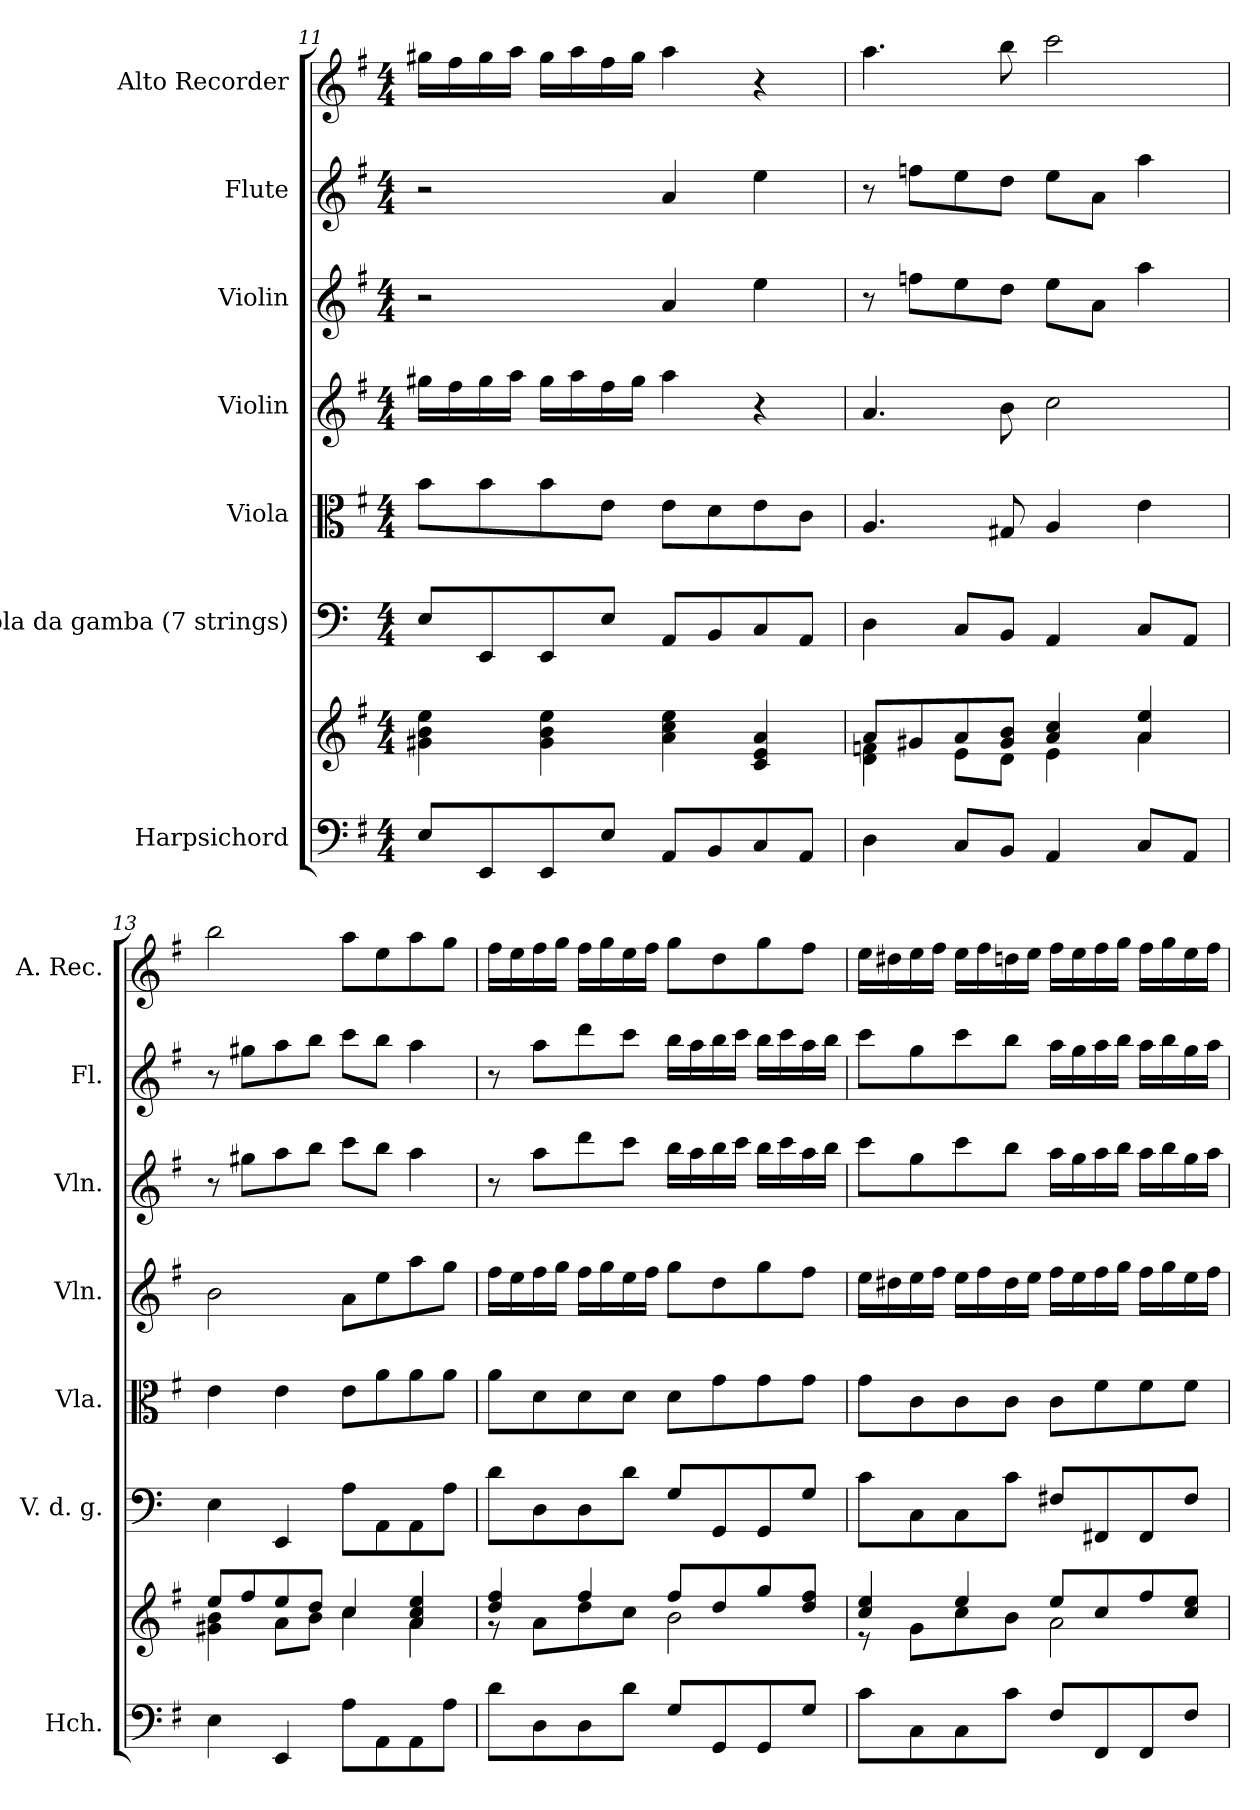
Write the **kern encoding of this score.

**kern	**kern	**kern	**kern	**kern	**kern	**kern	**kern
*part7	*part7	*part6	*part5	*part4	*part3	*part2	*part1
*staff8	*staff7	*staff6	*staff5	*staff4	*staff3	*staff2	*staff1
*I"Harpsichord	*	*I"Viola da gamba (7 strings)	*I"Viola	*I"Violin	*I"Violin	*I"Flute	*I"Alto Recorder
*I'Hch.	*	*I'V. d. g.	*I'Vla.	*I'Vln.	*I'Vln.	*I'Fl.	*I'A. Rec.
!!LO:PB:g=z
*clefF4	*clefG2	*clefF4	*clefC3	*clefG2	*clefG2	*clefG2	*clefG2
*k[f#]	*k[f#]	*k[]	*k[f#]	*k[f#]	*k[f#]	*k[f#]	*k[f#]
*M4/4	*M4/4	*M4/4	*M4/4	*M4/4	*M4/4	*M4/4	*M4/4
=11	=11	=11	=11	=11	=11	=11	=11
8E/L	4g#X\ 4b\ 4ee\	8E/L	8b\L	16gg#X\LL	2r	2r	16gg#X\LL
.	.	.	.	16ff#\	.	.	16ff#\
8EE/	.	8EE/	8b\	16gg#\	.	.	16gg#\
.	.	.	.	16aa\JJ	.	.	16aa\JJ
8EE/	4g#\ 4b\ 4ee\	8EE/	8b\	16gg#\LL	.	.	16gg#\LL
.	.	.	.	16aa\	.	.	16aa\
8E/J	.	8E/J	8e\J	16ff#\	.	.	16ff#\
.	.	.	.	16gg#\JJ	.	.	16gg#\JJ
8AA/L	4a\ 4cc\ 4ee\	8AA/L	8e\L	4aa\	4a/	4a/	4aa\
8BB/	.	8BB/	8d\	.	.	.	.
8C/	4c/ 4e/ 4a/	8C/	8e\	4r	4ee\	4ee\	4r
8AA/J	.	8AA/J	8c\J	.	.	.	.
=12	=12	=12	=12	=12	=12	=12	=12
*	*^	*	*	*	*	*	*
4D\	8a/L	4d\ 4fn\	4D\	4.A/	4.a/	8r	8r	4.aa\
.	8g#X/	.	.	.	.	8ffn\L	8ffn\L	.
8C/L	8a/	8e\L	8C/L	.	.	8ee\	8ee\	.
8BB/J	8g#/ 8b/J	8d\J	8BB/J	8G#X/	8b\	8dd\J	8dd\J	8bb\
4AA/	4a/ 4cc/	4e\	4AA/	4A/	2cc\	8ee\L	8ee\L	2ccc\
.	.	.	.	.	.	8a\J	8a\J	.
8C/L	4a/ 4ee/	4a\	8C/L	4e\	.	4aa\	4aa\	.
8AA/J	.	.	8AA/J	.	.	.	.	.
=13	=13	=13	=13	=13	=13	=13	=13	=13
4E\	8ee/L	4g#X\ 4b\	4E\	4e\	2b\	8r	8r	2bb\
.	8ff#/	.	.	.	.	8gg#X\L	8gg#X\L	.
4EE/	8ee/	8a\L	4EE/	4e\	.	8aa\	8aa\	.
.	8dd/J	8b\J	.	.	.	8bb\J	8bb\J	.
8A\L	4cc/	4cc\	8A\L	8e\L	8a\L	8ccc\L	8ccc\L	8aa\L
8AA\	.	.	8AA\	8a\	8ee\	8bb\J	8bb\J	8ee\
8AA\	4a/ 4cc/ 4ee/	4a\	8AA\	8a\	8aa\	4aa\	4aa\	8aa\
8A\J	.	.	8A\J	8a\J	8gg\J	.	.	8gg\J
!!LO:PB:g=z
=14	=14	=14	=14	=14	=14	=14	=14	=14
8d\L	4dd/ 4ff#/	8r	8d\L	8a\L	16ff#\LL	8r	8r	16ff#\LL
.	.	.	.	.	16ee\	.	.	16ee\
8D\	.	8a\L	8D\	8d\	16ff#\	8aa\L	8aa\L	16ff#\
.	.	.	.	.	16gg\JJ	.	.	16gg\JJ
8D\	4ff#/	8dd\	8D\	8d\	16ff#\LL	8ddd\	8ddd\	16ff#\LL
.	.	.	.	.	16gg\	.	.	16gg\
8d\J	.	8cc\J	8d\J	8d\J	16ee\	8ccc\J	8ccc\J	16ee\
.	.	.	.	.	16ff#\JJ	.	.	16ff#\JJ
8G/L	8ff#/L	2b\	8G/L	8d\L	8gg\L	16bb\LL	16bb\LL	8gg\L
.	.	.	.	.	.	16aa\	16aa\	.
8GG/	8dd/	.	8GG/	8g\	8dd\	16bb\	16bb\	8dd\
.	.	.	.	.	.	16ccc\JJ	16ccc\JJ	.
8GG/	8gg/	.	8GG/	8g\	8gg\	16bb\LL	16bb\LL	8gg\
.	.	.	.	.	.	16ccc\	16ccc\	.
8G/J	8dd/ 8ff#/J	.	8G/J	8g\J	8ff#\J	16aa\	16aa\	8ff#\J
.	.	.	.	.	.	16bb\JJ	16bb\JJ	.
=15	=15	=15	=15	=15	=15	=15	=15	=15
8c\L	4cc/ 4ee/	8r	8c\L	8g\L	16ee\LL	8ccc\L	8ccc\L	16ee\LL
.	.	.	.	.	16dd#X\	.	.	16dd#X\
8C\	.	8g\L	8C\	8c\	16ee\	8gg\	8gg\	16ee\
.	.	.	.	.	16ff#\JJ	.	.	16ff#\JJ
8C\	4ee/	8cc\	8C\	8c\	16ee\LL	8ccc\	8ccc\	16ee\LL
.	.	.	.	.	16ff#\	.	.	16ff#\
8c\J	.	8b\J	8c\J	8c\J	16dd#\	8bb\J	8bb\J	16ddn\
.	.	.	.	.	16ee\JJ	.	.	16ee\JJ
8F#/L	8ee/L	2a\	8F#X/L	8c\L	16ff#\LL	16aa\LL	16aa\LL	16ff#\LL
.	.	.	.	.	16ee\	16gg\	16gg\	16ee\
8FF#/	8cc/	.	8FF#X/	8f#\	16ff#\	16aa\	16aa\	16ff#\
.	.	.	.	.	16gg\JJ	16bb\JJ	16bb\JJ	16gg\JJ
8FF#/	8ff#/	.	8FF#/	8f#\	16ff#\LL	16aa\LL	16aa\LL	16ff#\LL
.	.	.	.	.	16gg\	16bb\	16bb\	16gg\
8F#/J	8cc/ 8ee/J	.	8F#/J	8f#\J	16ee\	16gg\	16gg\	16ee\
.	.	.	.	.	16ff#\JJ	16aa\JJ	16aa\JJ	16ff#\JJ
*	*v	*v	*	*	*	*	*	*
=	=	=	=	=	=	=	=
*-	*-	*-	*-	*-	*-	*-	*-
